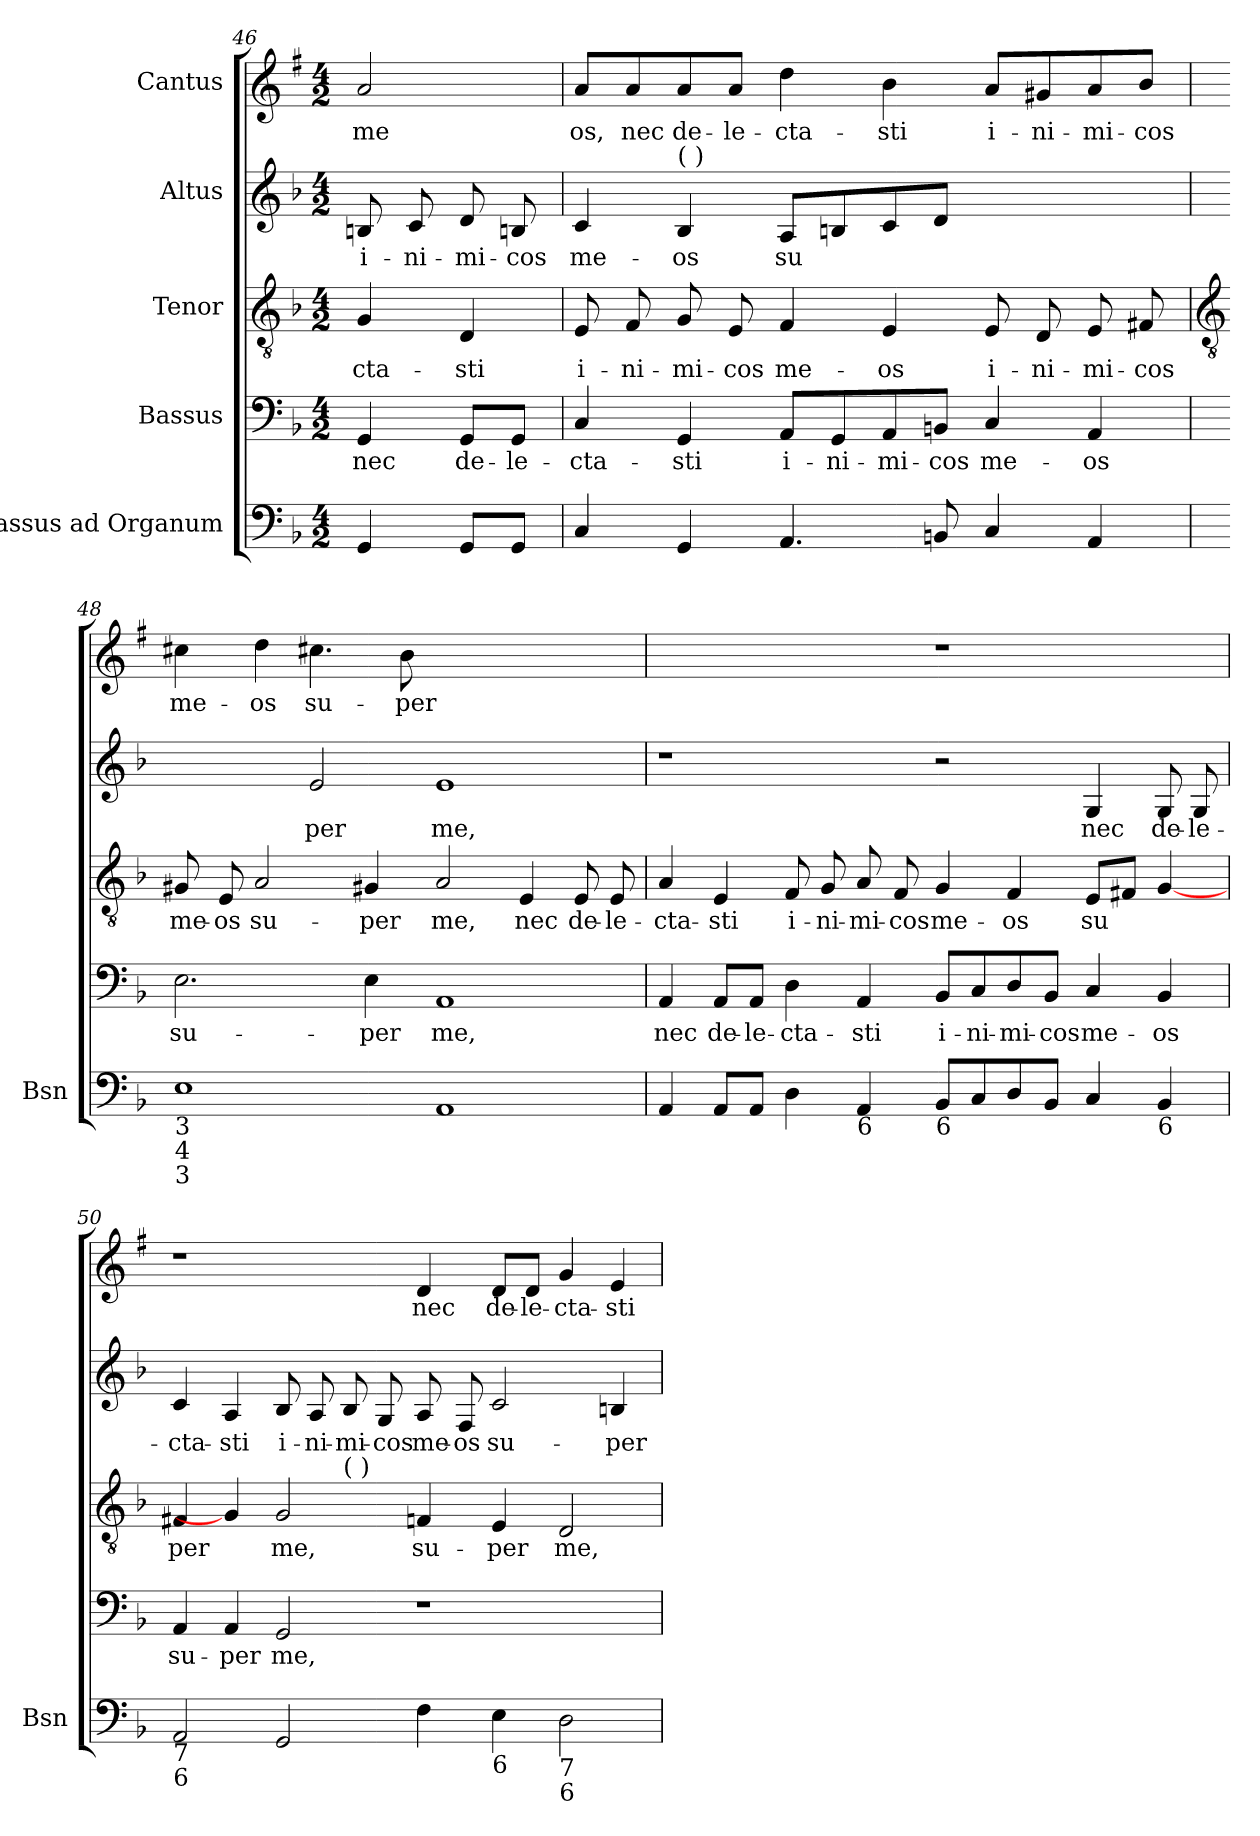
**kern	**kern	**text	**kern	**text	**kern	**text	**kern	**text
*part5	*part4	*part4	*part3	*part3	*part2	*part2	*part1	*part1
*staff5	*staff4	*staff4	*staff3	*staff3	*staff2	*staff2	*staff1	*staff1
*I"Bassus ad Organum	*I"Bassus	*	*I"Tenor	*	*I"Altus	*	*I"Cantus	*
*I'Bsn	*	*	*	*	*	*	*	*
*clefF4	*clefF4	*	*clefGv2	*	*clefG2	*	*clefG2	*
*	*	*	*	*	*	*	*ITrd1c2	*
*k[b-]	*k[b-]	*	*k[b-]	*	*k[b-]	*	*k[b-]	*
*F:	*F:	*	*F:	*	*F:	*	*F:	*
*M4/2	*M4/2	*	*M4/2	*	*M4/2	*	*M4/2	*
=46	=46	=46	=46	=46	=46	=46	=46	=46
!	!	!LO:LY:b	!	!LO:LY:b	!	!LO:LY:b	!	!LO:LY:b
4GG	4GG	nec	4G	-cta-	8Bn	i-	2g	me
!	!	!	!	!	!	!LO:LY:b	!	!
.	.	.	.	.	8c	-ni-	.	.
!	!	!LO:LY:b	!	!LO:LY:b	!	!LO:LY:b	!	!
8GGL	8GG/L	de-	4D	-sti	8d	-mi-	.	.
!	!	!LO:LY:b	!	!	!	!LO:LY:b	!	!
8GGJ	8GG/J	-le-	.	.	8Bn	-cos	.	.
=47	=47	=47	=47	=47	=47	=47	=47	=47
!	!	!LO:LY:b	!	!LO:LY:b	!	!LO:LY:b	!	!LO:LY:b
4C	4C	-cta-	8E	i-	4c	me-	8g/L	os,
!	!	!	!	!LO:LY:b	!	!	!	!LO:LY:b
.	.	.	8F	-ni-	.	.	8g/	nec
!	!	!	!	!	!LO:TX:a:t=(  )	!	!	!
!	!	!LO:LY:b	!	!LO:LY:b	!	!LO:LY:b	!	!LO:LY:b
4GG	4GG	-sti	8G	-mi-	4B-	-os	8g/	de-
!	!	!	!	!LO:LY:b	!	!	!	!LO:LY:b
.	.	.	8E	-cos	.	.	8g/J	-le-
!	!	!LO:LY:b	!	!LO:LY:b	!	!LO:LY:b	!	!LO:LY:b
4.AA	8AA/L	i-	4F	me-	8AL	su	4cc	-cta-
!	!	!LO:LY:b	!	!	!	!	!	!
.	8GG/	-ni-	.	.	8Bn	.	.	.
!	!	!LO:LY:b	!	!LO:LY:b	!	!	!	!LO:LY:b
.	8AA/	-mi-	4E	-os	8c	.	4a	-sti
!	!	!LO:LY:b	!	!	!	!	!	!
8BBn	8BBn/J	-cos	.	.	8dJ	.	.	.
!	!	!LO:LY:b	!	!LO:LY:b	!	!	!	!LO:LY:b
4C	4C	me-	8E	i-	[2eyy	.	8g/L	i-
!	!	!	!	!LO:LY:b	!	!	!	!LO:LY:b
.	.	.	8D	-ni-	.	.	8f#X/	-ni-
!	!	!LO:LY:b	!	!LO:LY:b	!	!	!	!LO:LY:b
4AA	4AA	-os	8E	-mi-	.	.	8g/	-mi-
!	!	!	!	!LO:LY:b	!	!	!	!LO:LY:b
.	.	.	8F#X	-cos	.	.	8a/J	-cos
!!LO:LB:g=z
=48	=48	=48	=48	=48	=48	=48	=48	=48
*	*	*	*clefGv2	*	*	*	*	*
!LO:TX:b:t=3	!	!	!	!	!	!	!	!
!LO:TX:b:t=4	!	!	!	!	!	!	!	!
!LO:TX:b:t=3	!	!	!	!	!	!	!	!
!	!	!LO:LY:b	!	!LO:LY:b	!	!	!	!LO:LY:b
1E	2.E	su-	8G#X	me-	2eyy]	.	4bn	me-
!	!	!	!	!LO:LY:b	!	!	!	!
.	.	.	8E	-os	.	.	.	.
!	!	!	!	!LO:LY:b	!	!	!	!LO:LY:b
.	.	.	2A	su-	.	.	4cc	-os
!	!	!	!	!	!	!LO:LY:b	!	!LO:LY:b
.	.	.	.	.	2e	per	4.bn	su-
!	!	!LO:LY:b	!	!LO:LY:b	!	!	!	!
.	4E	-per	4G#X	-per	.	.	.	.
!	!	!	!	!	!	!	!	!LO:LY:b
.	.	.	.	.	.	.	8a	-per
!	!	!LO:LY:b	!	!LO:LY:b	!	!LO:LY:b	!	!LO:LY:b
1AA	1AA	me,	2A	me,	1e	me,	[1ayy	me,
!	!	!	!	!LO:LY:b	!	!	!	!
.	.	.	4E	nec	.	.	.	.
!	!	!	!	!LO:LY:b	!	!	!	!
.	.	.	8E	de-	.	.	.	.
!	!	!	!	!LO:LY:b	!	!	!	!
.	.	.	8E	-le-	.	.	.	.
=49	=49	=49	=49	=49	=49	=49	=49	=49
!	!	!LO:LY:b	!	!LO:LY:b	!	!	!	!
4AA	4AA	nec	4A	-cta-	1r	.	2.ayy_	.
!	!	!LO:LY:b	!	!LO:LY:b	!	!	!	!
8AAL	8AA/L	de-	4E	-sti	.	.	.	.
!	!	!LO:LY:b	!	!	!	!	!	!
8AAJ	8AA/J	-le-	.	.	.	.	.	.
!	!	!LO:LY:b	!	!LO:LY:b	!	!	!	!
4D	4D	-cta-	8F	i-	.	.	.	.
!	!	!	!	!LO:LY:b	!	!	!	!
.	.	.	8G	-ni-	.	.	.	.
!LO:TX:b:t=6	!	!	!	!	!	!	!	!
!	!	!LO:LY:b	!	!LO:LY:b	!	!	!	!
4AA	4AA	-sti	8A	-mi-	.	.	4ayy]	.
!	!	!	!	!LO:LY:b	!	!	!	!
.	.	.	8F	-cos	.	.	.	.
!LO:TX:b:t=6	!	!	!	!	!	!	!	!
!	!	!LO:LY:b	!	!LO:LY:b	!	!	!	!
8BB-L	8BB-/L	i-	4G	me-	2r	.	1r	.
!	!	!LO:LY:b	!	!	!	!	!	!
8C	8C/	-ni-	.	.	.	.	.	.
!	!	!LO:LY:b	!	!LO:LY:b	!	!	!	!
8D	8D/	-mi-	4F	-os	.	.	.	.
!	!	!LO:LY:b	!	!	!	!	!	!
8BB-J	8BB-/J	-cos	.	.	.	.	.	.
!	!	!LO:LY:b	!	!LO:LY:b	!	!LO:LY:b	!	!
4C	4C	me-	8EL	su	4G	nec	.	.
.	.	.	8F#XJ	.	.	.	.	.
!LO:TX:b:t=6	!	!	!	!	!	!	!	!
!	!	!LO:LY:b	!	!	!	!LO:LY:b	!	!
4BB-	4BB-	-os	[4G	.	8G	de-	.	.
!	!	!	!	!	!	!LO:LY:b	!	!
.	.	.	.	.	8G	-le-	.	.
=50	=50	=50	=50	=50	=50	=50	=50	=50
!LO:TX:b:t=7	!	!	!	!	!	!	!	!
!LO:TX:b:t=6	!	!	!	!	!	!	!	!
!	!	!LO:LY:b	!	!LO:LY:b	!	!LO:LY:b	!	!
*	*	*	*^	*	*	*	*	*
2AA	4AA	su-	4F#X	2.ryy	per	4c	-cta-	1r	.
!	!	!LO:LY:b	!	!	!	!	!LO:LY:b	!	!
.	4AA	-per	4G]	.	.	4A	-sti	.	.
!	!	!LO:LY:b	!	!	!LO:LY:b	!	!LO:LY:b	!	!
2GG	2GG	me,	2G	.	me,	8B-	i-	.	.
!	!	!	!	!	!	!	!LO:LY:b	!	!
.	.	.	.	.	.	8A	-ni-	.	.
!	!	!	!	!LO:TX:a:t=(  )	!	!	!	!	!
!	!	!	!	!	!	!	!LO:LY:b	!	!
.	.	.	.	1ryy	.	8B-	-mi-	.	.
!	!	!	!	!	!	!	!LO:LY:b	!	!
.	.	.	.	.	.	8G	-cos	.	.
!	!	!	!	!	!LO:LY:b	!	!LO:LY:b	!	!LO:LY:b
4F	1r	.	4F	.	su-	8A	me-	4c	nec
!	!	!	!	!	!	!	!LO:LY:b	!	!
.	.	.	.	.	.	8F	-os	.	.
!LO:TX:b:t=6	!	!	!	!	!	!	!	!	!
!	!	!	!	!	!LO:LY:b	!	!LO:LY:b	!	!LO:LY:b
4E	.	.	4E	.	-per	2c	su-	8c/L	de-
!	!	!	!	!	!	!	!	!	!LO:LY:b
.	.	.	.	.	.	.	.	8c/J	-le-
!LO:TX:b:t=7	!	!	!	!	!	!	!	!	!
!LO:TX:b:t=6	!	!	!	!	!	!	!	!	!
!	!	!	!	!	!LO:LY:b	!	!	!	!LO:LY:b
2D	.	.	2D	.	me,	.	.	4f	-cta-
!	!	!	!	!	!	!	!LO:LY:b	!	!LO:LY:b
.	.	.	.	4ryy	.	4Bn	-per	4d	-sti
*	*	*	*v	*v	*	*	*	*	*
=	=	=	=	=	=	=	=	=
*-	*-	*-	*-	*-	*-	*-	*-	*-
